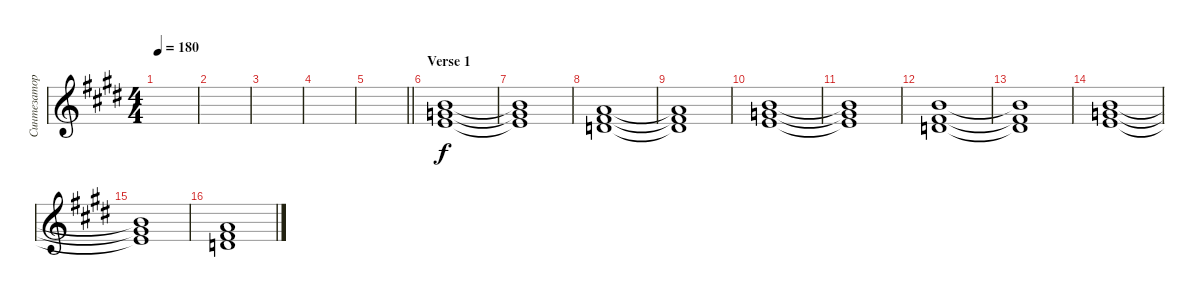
\track ("Синтезатор" "Синтезатор") {instrument stringensemble1}
\staff {score}
\tuning (E4 B3 G3 D3 A2 E2) {hide}
\ts (4 4)
\tempo 180
\clef g2
\ks c#minor
|
|
|
|
\barLineRight lightlight
|
\section ("" "Verse 1")
(7.1 8.2 9.3).1 |
(7.1{t} 8.2{t} 9.3{t}).1 |
(5.1 7.2 7.3).1 |
(5.1{t} 7.2{t} 7.3{t}).1 |
(7.1 8.2 9.3).1 |
(7.1{t} 8.2{t} 9.3{t}).1 |
(7.1 7.2 7.3).1 |
(7.1{t} 7.2{t} 7.3{t}).1 |
(7.1 8.2 9.3).1 |
(7.1{t} 8.2{t} 9.3{t}).1 |
(5.1 7.2 7.3).1
